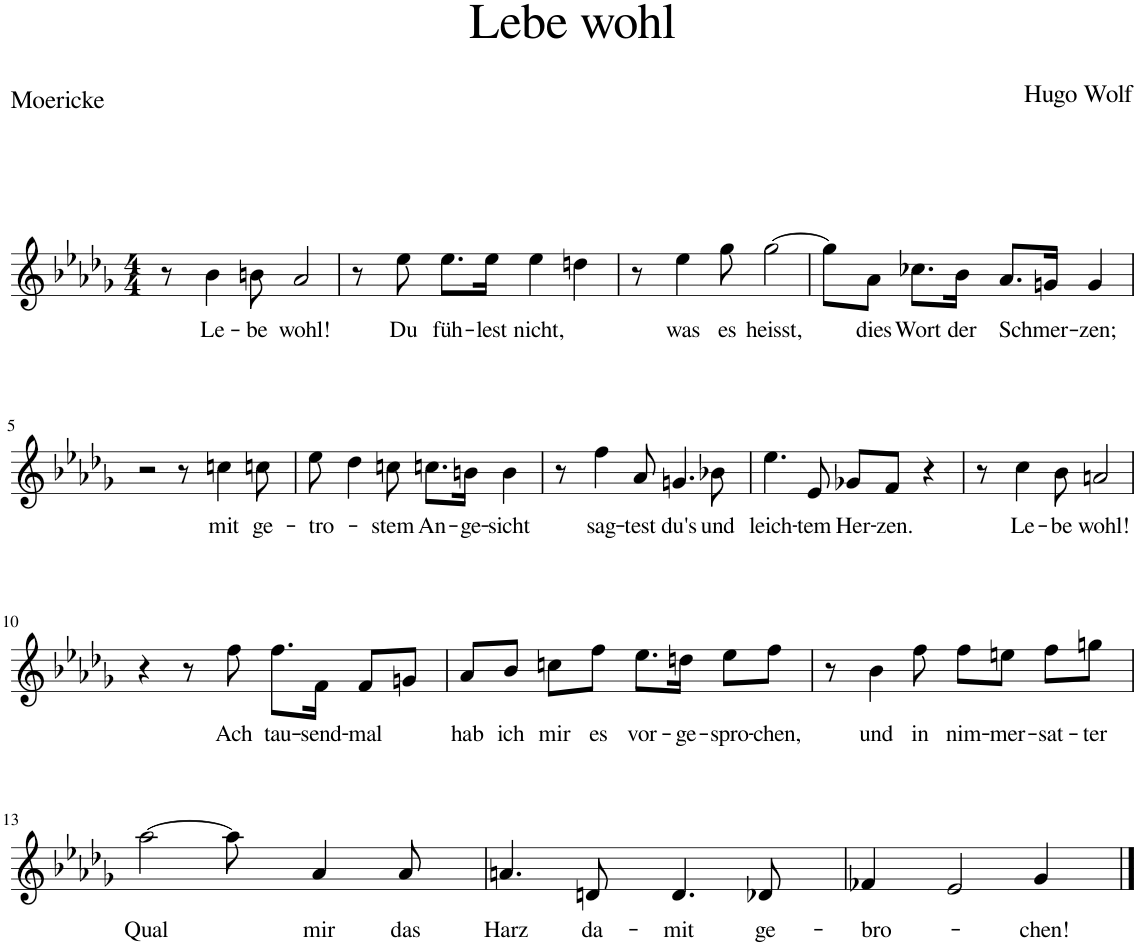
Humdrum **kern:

**kern	**text
*part1	*part1
*staff1	*staff1
*I"Piano	*
*I'Pno	*
*clefG2	*
*k[b-e-a-d-g-]	*
*M4/4	*
=1	=1
8r	.
!	!LO:LY:b
4b-\	Le-
!	!LO:LY:b
8bn\	-be
!	!LO:LY:b
2a-/	wohl!
=2	=2
8r	.
!	!LO:LY:b
8ee-\	Du
!	!LO:LY:b
8.ee-\L	füh-
!	!LO:LY:b
16ee-\Jk	-lest
!	!LO:LY:b
4ee-\	nicht,
4ddn\	.
=3	=3
8r	.
!	!LO:LY:b
4ee-\	was
!	!LO:LY:b
8gg-\	es
!	!LO:LY:b
[2gg-\	heisst,
=4	=4
8gg-\L]	.
!	!LO:LY:b
8a-\J	dies
!	!LO:LY:b
8.cc-X\L	Wort
!	!LO:LY:b
16b-\Jk	der
!	!LO:LY:b
8.a-/L	Schmer-
16gn/Jk	.
!	!LO:LY:b
4g/	-zen;
!!LO:LB:g=z
=5	=5
2r	.
8r	.
!	!LO:LY:b
4ccn\	mit
!	!LO:LY:b
8ccn\	ge-
=6	=6
!	!LO:LY:b
8ee-\	-tro-
4dd-\	.
!	!LO:LY:b
8ccn\	-stem
!	!LO:LY:b
8.ccn\L	An-
!	!LO:LY:b
16bn\Jk	-ge-
!	!LO:LY:b
4b\	-sicht
=7	=7
8r	.
!	!LO:LY:b
4ff\	sag-
!	!LO:LY:b
8a-/	-test
!	!LO:LY:b
4.gn/	du's
!	!LO:LY:b
8b-X\	und
=8	=8
!	!LO:LY:b
4.ee-\	leich-
!	!LO:LY:b
8e-/	-tem
!	!LO:LY:b
8g-X/L	Her-
!	!LO:LY:b
8f/J	-zen.
4r	.
=9	=9
8r	.
!	!LO:LY:b
4cc\	Le-
!	!LO:LY:b
8b-\	-be
!	!LO:LY:b
2an/	wohl!
!!LO:LB:g=z
=10	=10
4r	.
8r	.
!	!LO:LY:b
8ff\	Ach
!	!LO:LY:b
8.ff\L	tau-
!	!LO:LY:b
16f\Jk	-send-
!	!LO:LY:b
8f/L	-mal
8gn/J	.
=11	=11
!	!LO:LY:b
8a-/L	hab
!	!LO:LY:b
8b-/J	ich
!	!LO:LY:b
8ccn\L	mir
!	!LO:LY:b
8ff\J	es
!	!LO:LY:b
8.ee-\L	vor-
!	!LO:LY:b
16ddn\Jk	-ge-
!	!LO:LY:b
8ee-\L	-spro-
!	!LO:LY:b
8ff\J	-chen,
=12	=12
8r	.
!	!LO:LY:b
4b-\	und
!	!LO:LY:b
8ff\	in
!	!LO:LY:b
8ff\L	nim-
!	!LO:LY:b
8een\J	-mer-
!	!LO:LY:b
8ff\L	-sat-
!	!LO:LY:b
8ggn\J	-ter
!!LO:LB:g=z
=13	=13
!	!LO:LY:b
[2aa-\	Qual
8aa-\]	.
!	!LO:LY:b
4a-/	mir
!	!LO:LY:b
8a-/	das
=14	=14
!	!LO:LY:b
4.an/	Harz
!	!LO:LY:b
8dn/	da-
!	!LO:LY:b
4.d/	-mit
!	!LO:LY:b
8d-X/	ge-
=15	=15
!	!LO:LY:b
4f-X/	-bro-
2e-/	.
!	!LO:LY:b
4g-/	-chen!
==	==
*-	*-
